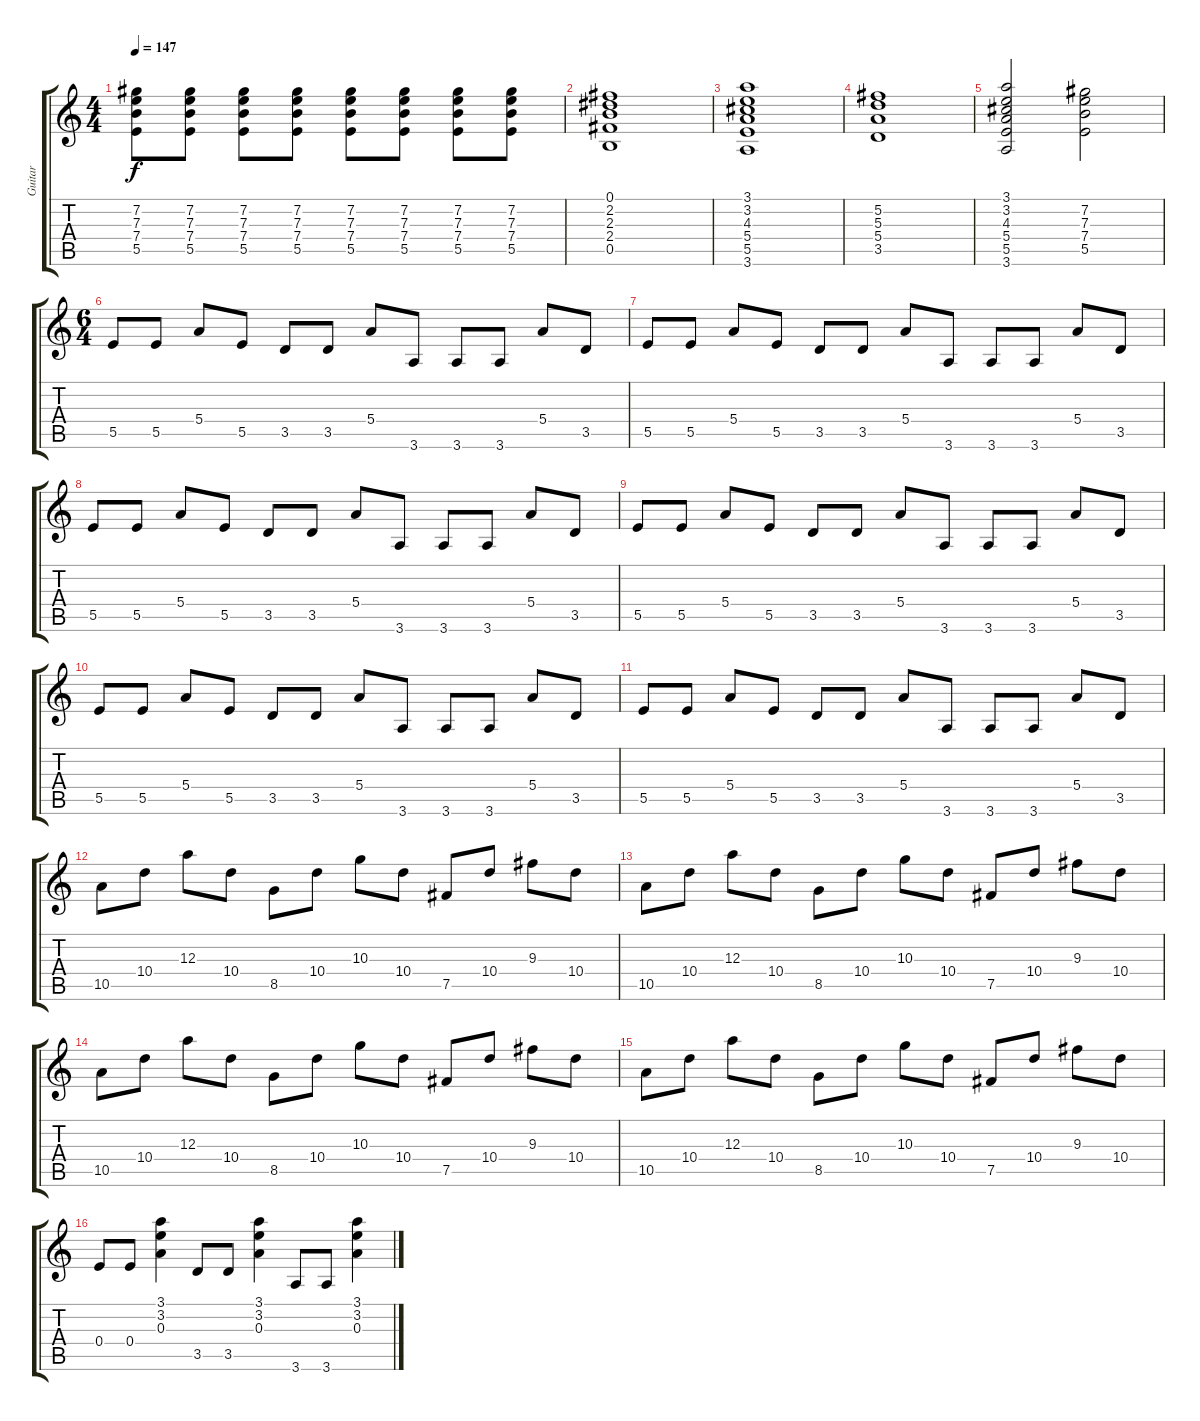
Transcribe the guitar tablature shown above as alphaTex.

\track ("Guitar" "Guitar") {instrument overdrivenguitar}
\staff {score tabs}
\tuning (Gb4 Db4 A3 E3 B2 Gb2) {hide}
\ts (4 4)
\tempo 147
\clef g2
\ks c
(7.2 7.3 7.4 5.5).8{dy f} (7.2 7.3 7.4 5.5).8 (7.2 7.3 7.4 5.5).8 (7.2 7.3 7.4 5.5).8 (7.2 7.3 7.4 5.5).8 (7.2 7.3 7.4 5.5).8 (7.2 7.3 7.4 5.5).8 (7.2 7.3 7.4 5.5).8 |
(0.1 2.2 2.3 2.4 0.5).1 |
(3.1 3.2 4.3 5.4 5.5 3.6).1 |
(5.2 5.3 5.4 3.5).1 |
(3.1 3.2 4.3 5.4 5.5 3.6).2 (7.2 7.3 7.4 5.5).2 |
\ts (6 4)
5.5.8 5.5.8 5.4.8 5.5.8 3.5.8 3.5.8 5.4.8 3.6.8 3.6.8 3.6.8 5.4.8 3.5.8 |
5.5.8 5.5.8 5.4.8 5.5.8 3.5.8 3.5.8 5.4.8 3.6.8 3.6.8 3.6.8 5.4.8 3.5.8 |
5.5.8 5.5.8 5.4.8 5.5.8 3.5.8 3.5.8 5.4.8 3.6.8 3.6.8 3.6.8 5.4.8 3.5.8 |
5.5.8 5.5.8 5.4.8 5.5.8 3.5.8 3.5.8 5.4.8 3.6.8 3.6.8 3.6.8 5.4.8 3.5.8 |
5.5.8 5.5.8 5.4.8 5.5.8 3.5.8 3.5.8 5.4.8 3.6.8 3.6.8 3.6.8 5.4.8 3.5.8 |
5.5.8 5.5.8 5.4.8 5.5.8 3.5.8 3.5.8 5.4.8 3.6.8 3.6.8 3.6.8 5.4.8 3.5.8 |
10.5.8{instrument electricguitarclean} 10.4.8 12.3.8 10.4.8 8.5.8 10.4.8 10.3.8 10.4.8 7.5.8 10.4.8 9.3.8 10.4.8 |
10.5.8{instrument electricguitarclean} 10.4.8 12.3.8 10.4.8 8.5.8 10.4.8 10.3.8 10.4.8 7.5.8 10.4.8 9.3.8 10.4.8 |
10.5.8{instrument electricguitarclean} 10.4.8 12.3.8 10.4.8 8.5.8 10.4.8 10.3.8 10.4.8 7.5.8 10.4.8 9.3.8 10.4.8 |
10.5.8{instrument electricguitarclean} 10.4.8 12.3.8 10.4.8 8.5.8 10.4.8 10.3.8 10.4.8 7.5.8 10.4.8 9.3.8 10.4.8 |
0.4.8{instrument overdrivenguitar} 0.4.8 (3.1 3.2 0.3).4 3.5.8 3.5.8 (3.1 3.2 0.3).4 3.6.8 3.6.8 (3.1 3.2 0.3).4
